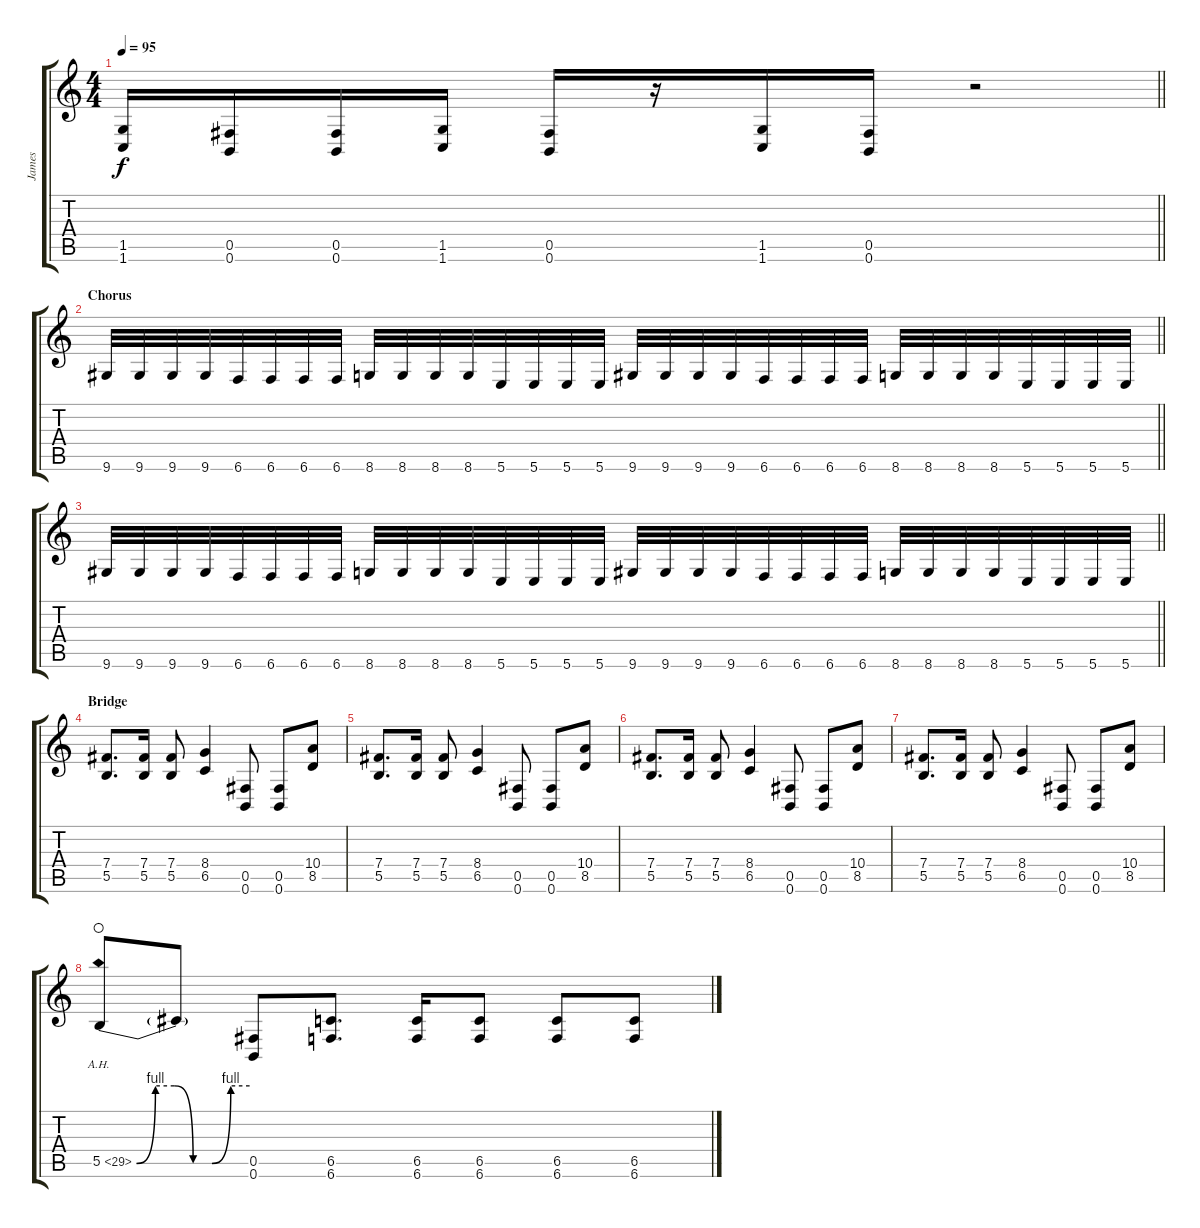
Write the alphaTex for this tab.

\track ("James " "James ") {instrument distortionguitar}
\staff {score tabs}
\tuning (Db4 Ab3 E3 B2 Gb2 B1) {hide}
\ts (4 4)
\tempo 95
\clef g2
\barLineRight lightlight
\ks c
(1.5 1.6).16{dy f} (0.5 0.6).16 (0.5 0.6).16 (1.5 1.6).16 (0.5 0.6).16 r.16 (1.5 1.6).16 (0.5 0.6).16 r.2 |
\section ("" "Chorus")
\barLineRight lightlight
9.6.32 9.6.32 9.6.32 9.6.32 6.6.32 6.6.32 6.6.32 6.6.32 8.6.32 8.6.32 8.6.32 8.6.32 5.6.32 5.6.32 5.6.32 5.6.32 9.6.32 9.6.32 9.6.32 9.6.32 6.6.32 6.6.32 6.6.32 6.6.32 8.6.32 8.6.32 8.6.32 8.6.32 5.6.32 5.6.32 5.6.32 5.6.32 |
\barLineRight lightlight
9.6.32 9.6.32 9.6.32 9.6.32 6.6.32 6.6.32 6.6.32 6.6.32 8.6.32 8.6.32 8.6.32 8.6.32 5.6.32 5.6.32 5.6.32 5.6.32 9.6.32 9.6.32 9.6.32 9.6.32 6.6.32 6.6.32 6.6.32 6.6.32 8.6.32 8.6.32 8.6.32 8.6.32 5.6.32 5.6.32 5.6.32 5.6.32 |
\section ("" "Bridge")
(7.4 5.5).8{d} (7.4 5.5).16 (7.4 5.5).8 (8.4 6.5).4 (0.5 0.6).8 (0.5 0.6).8 (10.4 8.5).8 |
(7.4 5.5).8{d} (7.4 5.5).16 (7.4 5.5).8 (8.4 6.5).4 (0.5 0.6).8 (0.5 0.6).8 (10.4 8.5).8 |
(7.4 5.5).8{d} (7.4 5.5).16 (7.4 5.5).8 (8.4 6.5).4 (0.5 0.6).8 (0.5 0.6).8 (10.4 8.5).8 |
(7.4 5.5).8{d} (7.4 5.5).16 (7.4 5.5).8 (8.4 6.5).4 (0.5 0.6).8 (0.5 0.6).8 (10.4 8.5).8 |
5.5{be (custom 0 0 10 4 20 4 30 0 40 0 50 4 60 4) ah 24}.8{waho} 5.5{t}.8 (0.5 0.6).8 (6.5 6.6).8{d} (6.5 6.6).16 (6.5 6.6).8 (6.5 6.6).8 (6.5 6.6).8
